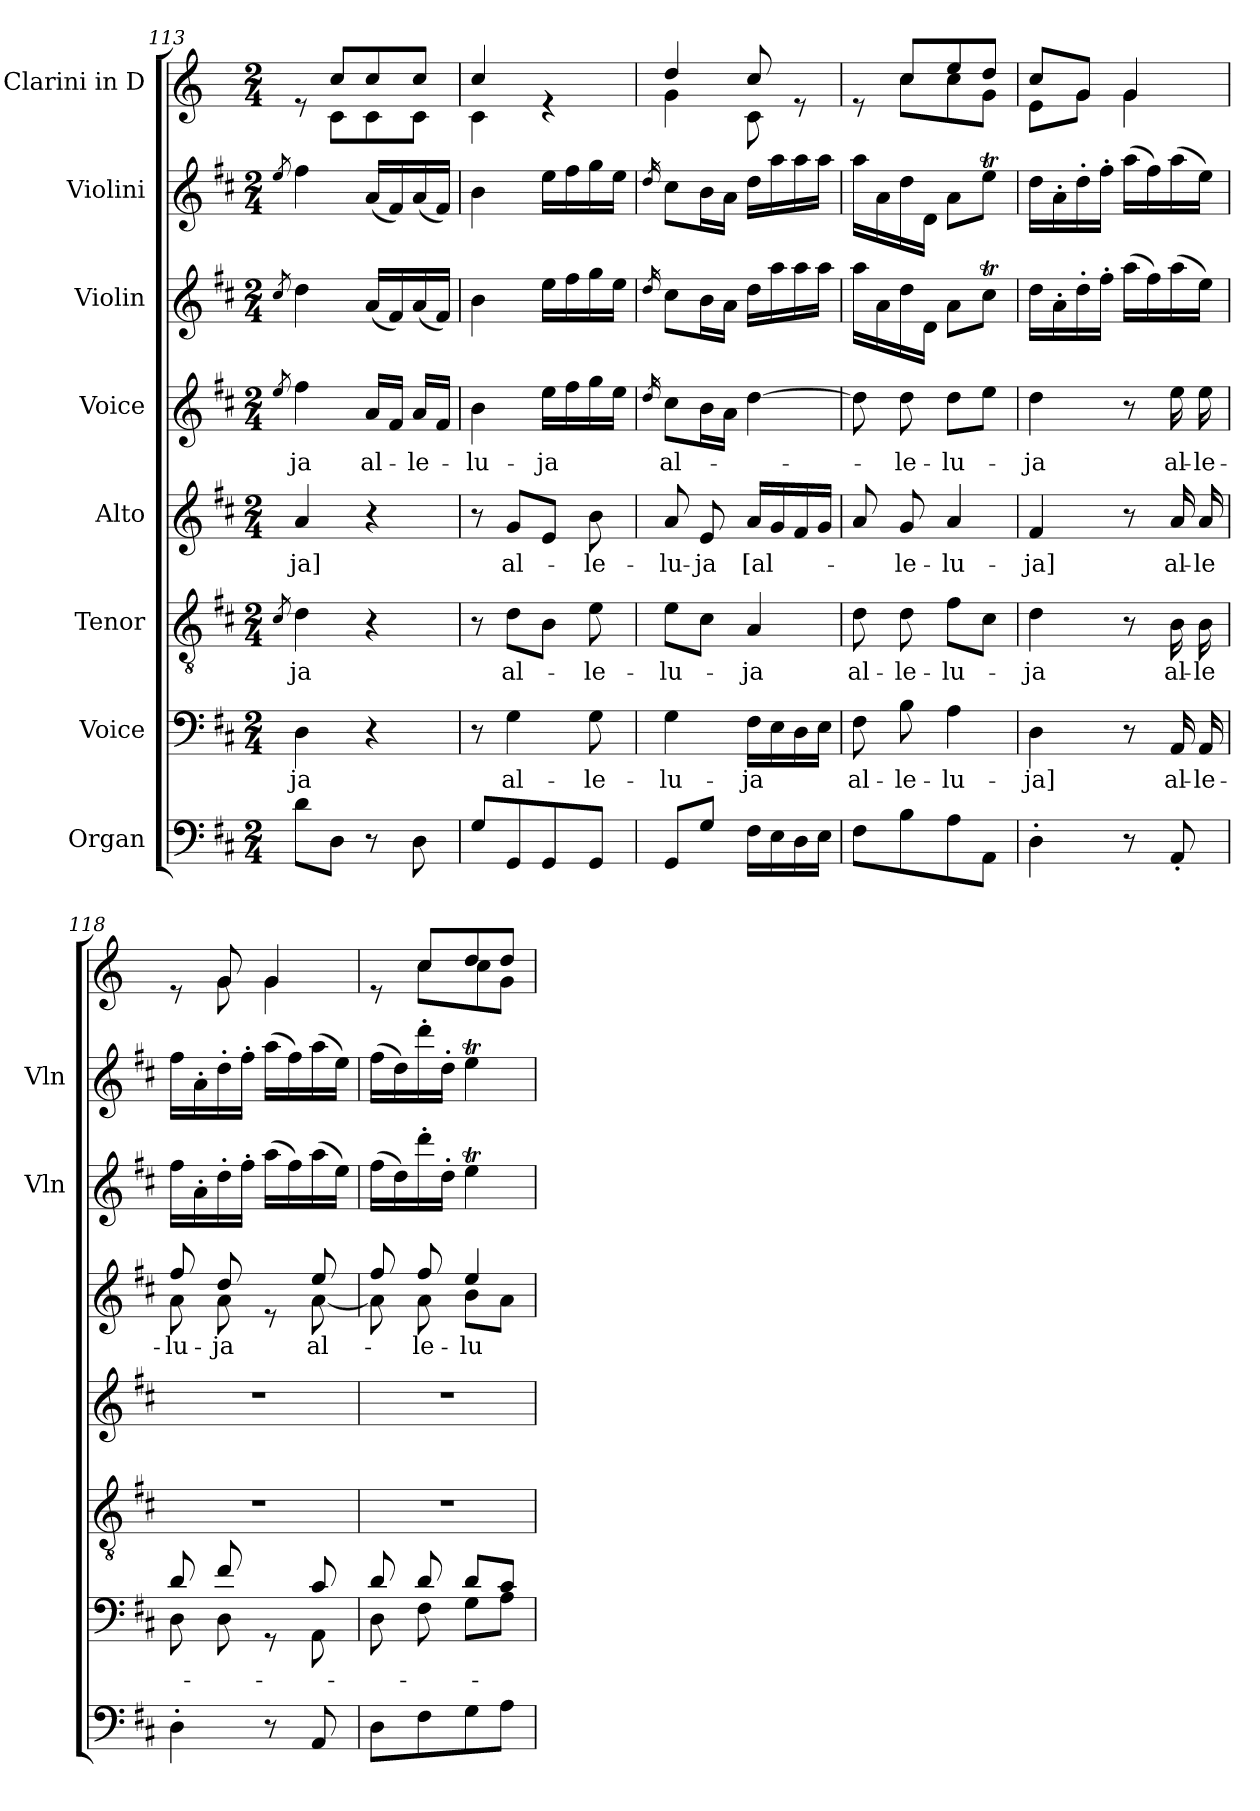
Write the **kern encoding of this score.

**kern	**kern	**text	**kern	**text	**kern	**text	**kern	**text	**kern	**kern	**kern
*part8	*part7	*part7	*part6	*part6	*part5	*part5	*part4	*part4	*part3	*part2	*part1
*staff8	*staff7	*staff7	*staff6	*staff6	*staff5	*staff5	*staff4	*staff4	*staff3	*staff2	*staff1
*I"Organ	*I"Voice	*	*I"Tenor	*	*I"Alto	*	*I"Voice	*	*I"Violin	*I"Violini	*I"Clarini in D
*	*	*	*	*	*	*	*	*	*I'Vln	*I'Vln	*
*clefF4	*clefF4	*	*clefGv2	*	*clefG2	*	*clefG2	*	*clefG2	*clefG2	*clefG2
*	*	*	*	*	*	*	*	*	*	*	*ITrd-1c-2
*k[f#c#]	*k[f#c#]	*	*k[f#c#]	*	*k[f#c#]	*	*k[f#c#]	*	*k[f#c#]	*k[f#c#]	*k[f#c#]
*M2/4	*M2/4	*	*M2/4	*	*M2/4	*	*M2/4	*	*M2/4	*M2/4	*M2/4
=113	=113	=113	=113	=113	=113	=113	=113	=113	=113	=113	=113
.	.	.	8qc#/	.	.	.	8qee/	.	8qcc#/	8qee/	.
!	!	!LO:LY:b	!	!LO:LY:b	!	!LO:LY:b	!	!LO:LY:b	!	!	!
*	*	*	*	*	*	*	*	*	*	*	*^
8d\L	4D\	-ja	4d\	-ja	4a/	-ja]	4ff#\	-ja	4dd\	4ff#\	8re	8ryy
8D\J	.	.	.	.	.	.	.	.	.	.	8dd/L	8d\L
!	!	!	!	!	!	!	!	!LO:LY:b	!	!	!	!
8r	4r	.	4r	.	4r	.	16a/LL	al-	(16a/LL	(16a/LL	8dd/	8d\
.	.	.	.	.	.	.	16f#/JJ	.	16f#/)	16f#/)	.	.
!	!	!	!	!	!	!	!	!LO:LY:b	!	!	!	!
8D\	.	.	.	.	.	.	16a/LL	-le-	(16a/	(16a/	8dd/J	8d\J
.	.	.	.	.	.	.	16f#/JJ	.	16f#/JJ)	16f#/JJ)	.	.
=114	=114	=114	=114	=114	=114	=114	=114	=114	=114	=114	=114	=114
!	!	!	!	!	!	!	!	!LO:LY:b	!	!	!	!
8G/L	8r	.	8r	.	8r	.	4b\	-lu-	4b\	4b\	4dd/	4d\
!	!	!LO:LY:b	!	!LO:LY:b	!	!LO:LY:b	!	!	!	!	!	!
8GG/	4G\	al-	8d\L	al-	8g/L	al-	.	.	.	.	.	.
!	!	!	!	!	!	!	!	!LO:LY:b	!	!	!	!
8GG/	.	.	8B\J	.	8e/J	.	16ee\LL	-ja	16ee\LL	16ee\LL	4re	4ryy
.	.	.	.	.	.	.	16ff#\	.	16ff#\	16ff#\	.	.
!	!	!LO:LY:b	!	!LO:LY:b	!	!LO:LY:b	!	!	!	!	!	!
8GG/J	8G\	-le-	8e\	-le-	8b\	-le-	16gg\	.	16gg\	16gg\	.	.
.	.	.	.	.	.	.	16ee\JJ	.	16ee\JJ	16ee\JJ	.	.
=115	=115	=115	=115	=115	=115	=115	=115	=115	=115	=115	=115	=115
.	.	.	.	.	.	.	16qdd/	.	16qdd/	16qdd/	.	.
!	!	!LO:LY:b	!	!LO:LY:b	!	!LO:LY:b	!	!LO:LY:b	!	!	!	!
8GG/L	4G\	-lu-	8e\L	-lu-	8a/	-lu-	8cc#\L	al-	8cc#\L	8cc#\L	4ee/	4a\
!	!	!	!	!	!	!LO:LY:b	!	!	!	!	!	!
8G/J	.	.	8c#\J	.	8e/	-ja	16b\L	.	16b\L	16b\L	.	.
.	.	.	.	.	.	.	16a\JJ	.	16a\JJ	16a\JJ	.	.
!	!	!LO:LY:b	!	!LO:LY:b	!	!LO:LY:b	!	!	!	!	!	!
16F#\LL	16F#\LL	-ja	4A/	-ja	16a/LL	[al-	[4dd\	.	16dd\LL	16dd\LL	8dd/	8d\
16E\	16E\	.	.	.	16g/	.	.	.	16aa\	16aa\	.	.
16D\	16D\	.	.	.	16f#/	.	.	.	16aa\	16aa\	8re	8ryy
16E\JJ	16E\JJ	.	.	.	16g/JJ	.	.	.	16aa\JJ	16aa\JJ	.	.
=116	=116	=116	=116	=116	=116	=116	=116	=116	=116	=116	=116	=116
!	!	!LO:LY:b	!	!LO:LY:b	!	!	!	!	!	!	!	!
8F#\L	8F#\	al-	8d\	al-	8a/	.	8dd\]	.	16aa\LL	16aa\LL	8re	8ryy
.	.	.	.	.	.	.	.	.	16a\	16a\	.	.
!	!	!LO:LY:b	!	!LO:LY:b	!	!LO:LY:b	!	!LO:LY:b	!	!	!	!
8B\	8B\	-le-	8d\	-le-	8g/	le-	8dd\	-le-	16dd\	16dd\	8dd/L	8dd\L
.	.	.	.	.	.	.	.	.	16d\JJ	16d\JJ	.	.
!	!	!LO:LY:b	!	!LO:LY:b	!	!LO:LY:b	!	!LO:LY:b	!	!	!	!
8A\	4A\	-lu-	8f#\L	-lu-	4a/	-lu-	8dd\L	-lu-	8a\L	8a\L	8ff#/	8dd\
8AA\J	.	.	8c#\J	.	.	.	8ee\J	.	8cc#t\J	8eeT\J	8ee/J	8a\J
=117	=117	=117	=117	=117	=117	=117	=117	=117	=117	=117	=117	=117
!	!	!LO:LY:b	!	!LO:LY:b	!	!LO:LY:b	!	!LO:LY:b	!	!	!	!
4D'\	4D\	-ja]	4d\	-ja	4f#/	-ja]	4dd\	-ja	16dd\LL	16dd\LL	8dd/L	8f#\L
.	.	.	.	.	.	.	.	.	16a'\	16a'\	.	.
.	.	.	.	.	.	.	.	.	16dd'\	16dd'\	8a/J	8a\J
.	.	.	.	.	.	.	.	.	16ff#'\JJ	16ff#'\JJ	.	.
8r	8r	.	8r	.	8r	.	8r	.	(16aa\LL	(16aa\LL	4a/	4a\
.	.	.	.	.	.	.	.	.	16ff#\)	16ff#\)	.	.
!	!	!LO:LY:b	!	!LO:LY:b	!	!LO:LY:b	!	!LO:LY:b	!	!	!	!
8AA'/	16AA/	al-	16B\	al-	16a/	al-	16ee\	al-	(16aa\	(16aa\	.	.
!	!	!LO:LY:b	!	!LO:LY:b	!	!LO:LY:b	!	!LO:LY:b	!	!	!	!
.	16AA/	-le-	16B\	-le-	16a/	-le-	16ee\	-le-	16ee\JJ)	16ee\JJ)	.	.
!!LO:LB:g=z	!!
=118	=118	=118	=118	=118	=118	=118	=118	=118	=118	=118	=118	=118
*	*^	*	*	*	*	*	*	*	*	*	*	*
!	!	!	!	!	!	!	!	!	!LO:LY:b	!	!	!	!
*	*	*	*	*	*	*	*	*^	*	*	*	*	*
4D'\	8d/	8D\	.	2r	.	2r	.	8ff#/	8a\	-lu-	16ff#\LL	16ff#\LL	8re	8ryy
.	.	.	.	.	.	.	.	.	.	.	16a'\	16a'\	.	.
!	!	!	!	!	!	!	!	!	!	!LO:LY:b	!	!	!	!
.	8f#/	8D\	.	.	.	.	.	8dd/	8a\	-ja	16dd'\	16dd'\	8a/	8a\
.	.	.	.	.	.	.	.	.	.	.	16ff#'\JJ	16ff#'\JJ	.	.
8r	8rGG	8ryy	.	.	.	.	.	8re	8ryy	.	(16aa\LL	(16aa\LL	4a/	4a\
.	.	.	.	.	.	.	.	.	.	.	16ff#\)	16ff#\)	.	.
!	!	!	!	!	!	!	!	!	!	!LO:LY:b	!	!	!	!
8AA/	8c#/	8AA\	.	.	.	.	.	8ee/	[8a\	al-	(16aa\	(16aa\	.	.
.	.	.	.	.	.	.	.	.	.	.	16ee\JJ)	16ee\JJ)	.	.
=119	=119	=119	=119	=119	=119	=119	=119	=119	=119	=119	=119	=119	=119	=119
8D\L	8d/	8D\	.	2r	.	2r	.	8ff#/	8a\]	.	(16ff#\LL	(16ff#\LL	8re	8ryy
.	.	.	.	.	.	.	.	.	.	.	16dd\)	16dd\)	.	.
!	!	!	!	!	!	!	!	!	!	!LO:LY:b	!	!	!	!
8F#\	8d/	8F#\	.	.	.	.	.	8ff#/	8a\	-le-	16ddd'\	16ddd'\	8dd/L	8dd\L
.	.	.	.	.	.	.	.	.	.	.	16dd'\JJ	16dd'\JJ	.	.
!	!	!	!	!	!	!	!	!	!	!LO:LY:b	!	!	!	!
8G\	8d/L	8G\L	.	.	.	.	.	4ee/	8b\L	-lu-	4eeT\	4eeT\	8ee/	8dd\
8A\J	8c#/J	8A\J	.	.	.	.	.	.	8a\J	.	.	.	8ee/J	8a\J
*	*v	*v	*	*	*	*	*	*v	*v	*	*	*	*v	*v
=	=	=	=	=	=	=	=	=	=	=	=
*-	*-	*-	*-	*-	*-	*-	*-	*-	*-	*-	*-
